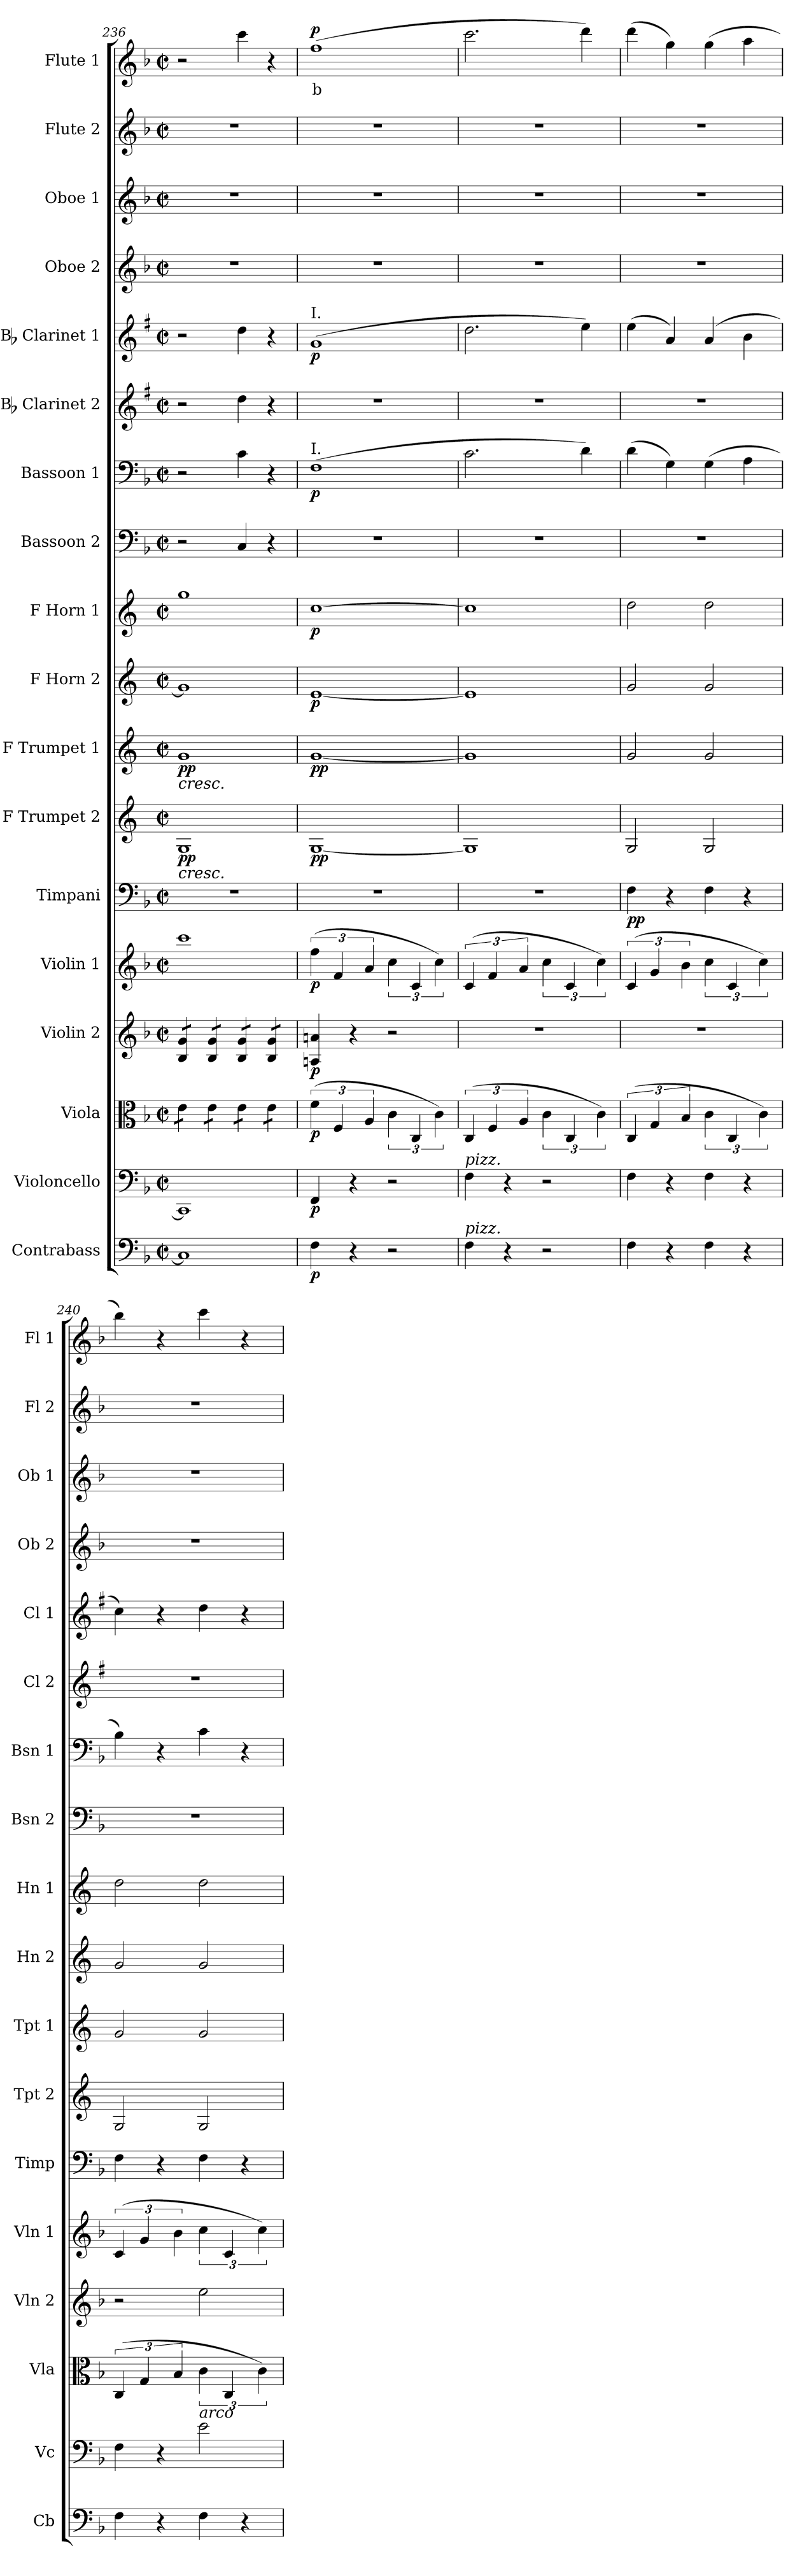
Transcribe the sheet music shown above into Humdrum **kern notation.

**kern	**dynam	**kern	**dynam	**kern	**dynam	**kern	**dynam	**kern	**dynam	**kern	**dynam	**kern	**dynam	**kern	**dynam	**kern	**dynam	**kern	**dynam	**kern	**kern	**dynam	**kern	**kern	**dynam	**kern	**kern	**kern	**kern	**text	**dynam
*part18	*part18	*part17	*part17	*part16	*part16	*part15	*part15	*part14	*part14	*part13	*part13	*part12	*part12	*part11	*part11	*part10	*part10	*part9	*part9	*part8	*part7	*part7	*part6	*part5	*part5	*part4	*part3	*part2	*part1	*part1	*part1
*staff18	*staff18	*staff17	*staff17	*staff16	*staff16	*staff15	*staff15	*staff14	*staff14	*staff13	*staff13	*staff12	*staff12	*staff11	*staff11	*staff10	*staff10	*staff9	*staff9	*staff8	*staff7	*staff7	*staff6	*staff5	*staff5	*staff4	*staff3	*staff2	*staff1	*staff1	*staff1
*I"Contrabass	*	*I"Violoncello	*	*I"Viola	*	*I"Violin 2	*	*I"Violin 1	*	*I"Timpani	*	*I"F Trumpet 2	*	*I"F Trumpet 1	*	*I"F Horn 2	*	*I"F Horn 1	*	*I"Bassoon 2	*I"Bassoon 1	*	*I"Bb Clarinet 2	*I"Bb Clarinet 1	*	*I"Oboe 2	*I"Oboe 1	*I"Flute 2	*I"Flute 1	*	*
*I'Cb	*	*I'Vc	*	*I'Vla	*	*I'Vln 2	*	*I'Vln 1	*	*I'Timp	*	*I'Tpt 2	*	*I'Tpt 1	*	*I'Hn 2	*	*I'Hn 1	*	*I'Bsn 2	*I'Bsn 1	*	*I'Cl 2	*I'Cl 1	*	*I'Ob 2	*I'Ob 1	*I'Fl 2	*I'Fl 1	*	*
!!LO:PB:g=z
*clefF4	*	*clefF4	*	*clefC3	*	*clefG2	*	*clefG2	*	*clefF4	*	*clefG2	*	*clefG2	*	*clefG2	*	*clefG2	*	*clefF4	*clefF4	*	*clefG2	*clefG2	*	*clefG2	*clefG2	*clefG2	*clefG2	*	*
*ITrd7c12	*	*	*	*	*	*	*	*	*	*	*	*ITrd-3c-5	*	*ITrd-3c-5	*	*ITrd4c7	*	*ITrd4c7	*	*	*	*	*ITrd1c2	*ITrd1c2	*	*	*	*	*	*	*
*k[b-]	*	*k[b-]	*	*k[b-]	*	*k[b-]	*	*k[b-]	*	*k[b-]	*	*k[b-]	*	*k[b-]	*	*k[b-]	*	*k[b-]	*	*k[b-]	*k[b-]	*	*k[b-]	*k[b-]	*	*k[b-]	*k[b-]	*k[b-]	*k[b-]	*	*
*M2/2	*	*M2/2	*	*M2/2	*	*M2/2	*	*M2/2	*	*M2/2	*	*M2/2	*	*M2/2	*	*M2/2	*	*M2/2	*	*M2/2	*M2/2	*	*M2/2	*M2/2	*	*M2/2	*M2/2	*M2/2	*M2/2	*	*
*met(c|)	*	*met(c|)	*	*met(c|)	*	*met(c|)	*	*met(c|)	*	*met(c|)	*	*met(c|)	*	*met(c|)	*	*met(c|)	*	*met(c|)	*	*met(c|)	*met(c|)	*	*met(c|)	*met(c|)	*	*met(c|)	*met(c|)	*met(c|)	*met(c|)	*	*
=236	=236	=236	=236	=236	=236	=236	=236	=236	=236	=236	=236	=236	=236	=236	=236	=236	=236	=236	=236	=236	=236	=236	=236	=236	=236	=236	=236	=236	=236	=236	=236
!	!	!	!	!	!	!	!	!	!	!	!	!	!	!LO:TX:b:i:t=cresc.	!	!	!	!	!	!	!	!	!	!	!	!	!	!	!	!	!
!	!	!	!	!	!	!	!	!	!	!	!	!LO:TX:b:i:t=cresc.	!	!	!	!	!	!	!	!	!	!	!	!	!	!	!	!	!	!	!
!	!	!	!	!	!	!	!	!	!	!	!	!	!LO:DY:b	!	!LO:DY:b	!	!	!	!	!	!	!	!	!	!	!	!	!	!	!	!
*	*	*	*	*tremolo	*	*	*	*	*	*	*	*	*	*	*	*	*	*	*	*	*	*	*	*	*	*	*	*	*	*	*
*	*	*	*	*	*	*tremolo	*	*	*	*	*	*	*	*	*	*	*	*	*	*	*	*	*	*	*	*	*	*	*	*	*
1CC]	.	1CC]	.	12e\L	.	12B-/ 12g/L	.	1ccc	.	1r	.	1c	pp	1cc	pp	1c]	.	1cc	.	2r	2r	.	2r	2r	.	1r	1r	1r	2r	.	.
.	.	.	.	12e\	.	12B-/ 12g/	.	.	.	.	.	.	.	.	.	.	.	.	.	.	.	.	.	.	.	.	.	.	.	.	.
.	.	.	.	12e\J	.	12B-/ 12g/J	.	.	.	.	.	.	.	.	.	.	.	.	.	.	.	.	.	.	.	.	.	.	.	.	.
.	.	.	.	12e\L	.	12B-/ 12g/L	.	.	.	.	.	.	.	.	.	.	.	.	.	.	.	.	.	.	.	.	.	.	.	.	.
.	.	.	.	12e\	.	12B-/ 12g/	.	.	.	.	.	.	.	.	.	.	.	.	.	.	.	.	.	.	.	.	.	.	.	.	.
.	.	.	.	12e\J	.	12B-/ 12g/J	.	.	.	.	.	.	.	.	.	.	.	.	.	.	.	.	.	.	.	.	.	.	.	.	.
.	.	.	.	12e\L	.	12B-/ 12g/L	.	.	.	.	.	.	.	.	.	.	.	.	.	4C/	4c\	.	4cc\	4cc\	.	.	.	.	4ccc\	.	.
.	.	.	.	12e\	.	12B-/ 12g/	.	.	.	.	.	.	.	.	.	.	.	.	.	.	.	.	.	.	.	.	.	.	.	.	.
.	.	.	.	12e\J	.	12B-/ 12g/J	.	.	.	.	.	.	.	.	.	.	.	.	.	.	.	.	.	.	.	.	.	.	.	.	.
.	.	.	.	12e\L	.	12B-/ 12g/L	.	.	.	.	.	.	.	.	.	.	.	.	.	4r	4r	.	4r	4r	.	.	.	.	4r	.	.
.	.	.	.	12e\	.	12B-/ 12g/	.	.	.	.	.	.	.	.	.	.	.	.	.	.	.	.	.	.	.	.	.	.	.	.	.
.	.	.	.	12e\J	.	12B-/ 12g/J	.	.	.	.	.	.	.	.	.	.	.	.	.	.	.	.	.	.	.	.	.	.	.	.	.
*	*	*	*	*	*	*Xtremolo	*	*	*	*	*	*	*	*	*	*	*	*	*	*	*	*	*	*	*	*	*	*	*	*	*
*	*	*	*	*Xtremolo	*	*	*	*	*	*	*	*	*	*	*	*	*	*	*	*	*	*	*	*	*	*	*	*	*	*	*
=237	=237	=237	=237	=237	=237	=237	=237	=237	=237	=237	=237	=237	=237	=237	=237	=237	=237	=237	=237	=237	=237	=237	=237	=237	=237	=237	=237	=237	=237	=237	=237
!	!	!	!	!	!	!	!	!	!	!	!	!	!	!	!	!	!	!	!	!	!	!	!	!LO:TX:a:t=I.	!	!	!	!	!	!	!
!	!	!	!	!	!	!	!	!	!	!	!	!	!	!	!	!	!	!	!	!	!LO:TX:a:t=I.	!	!	!	!	!	!	!	!	!	!
!	!LO:DY:b	!	!LO:DY:b	!	!LO:DY:b	!	!LO:DY:b	!	!LO:DY:b	!	!	!	!LO:DY:b	!	!LO:DY:b	!	!LO:DY:b	!	!LO:DY:b	!	!	!LO:DY:b	!	!	!LO:DY:b	!	!	!	!	!LO:LY:b:color=#FF0000	!LO:DY:b
4FF\	p	4FF/	p	(6f\	p	4An/ 4an/	p	(6ff\	p	1r	.	[1c	pp	[1cc	pp	[1A	p	[1f	p	1r	(1F	p	1r	(1f	p	1r	1r	1r	(1ff	b	p
.	.	.	.	6F/	.	.	.	6f/	.	.	.	.	.	.	.	.	.	.	.	.	.	.	.	.	.	.	.	.	.	.	.
4r	.	4r	.	.	.	4r	.	.	.	.	.	.	.	.	.	.	.	.	.	.	.	.	.	.	.	.	.	.	.	.	.
.	.	.	.	6A/	.	.	.	6a/	.	.	.	.	.	.	.	.	.	.	.	.	.	.	.	.	.	.	.	.	.	.	.
2r	.	2r	.	6c\	.	2r	.	6cc\	.	.	.	.	.	.	.	.	.	.	.	.	.	.	.	.	.	.	.	.	.	.	.
.	.	.	.	6C/	.	.	.	6c/	.	.	.	.	.	.	.	.	.	.	.	.	.	.	.	.	.	.	.	.	.	.	.
.	.	.	.	6c\)	.	.	.	6cc\)	.	.	.	.	.	.	.	.	.	.	.	.	.	.	.	.	.	.	.	.	.	.	.
=238	=238	=238	=238	=238	=238	=238	=238	=238	=238	=238	=238	=238	=238	=238	=238	=238	=238	=238	=238	=238	=238	=238	=238	=238	=238	=238	=238	=238	=238	=238	=238
!	!	!LO:TX:i:t=pizz.	!	!	!	!	!	!	!	!	!	!	!	!	!	!	!	!	!	!	!	!	!	!	!	!	!	!	!	!	!
!LO:TX:i:t=pizz.	!	!	!	!	!	!	!	!	!	!	!	!	!	!	!	!	!	!	!	!	!	!	!	!	!	!	!	!	!	!	!
4FF\	.	4F\	.	(6C/	.	1r	.	(6c/	.	1r	.	1c]	.	1cc]	.	1A]	.	1f]	.	1r	2.c\	.	1r	2.cc\	.	1r	1r	1r	2.ccc\	.	.
.	.	.	.	6F/	.	.	.	6f/	.	.	.	.	.	.	.	.	.	.	.	.	.	.	.	.	.	.	.	.	.	.	.
4r	.	4r	.	.	.	.	.	.	.	.	.	.	.	.	.	.	.	.	.	.	.	.	.	.	.	.	.	.	.	.	.
.	.	.	.	6A/	.	.	.	6a/	.	.	.	.	.	.	.	.	.	.	.	.	.	.	.	.	.	.	.	.	.	.	.
2r	.	2r	.	6c\	.	.	.	6cc\	.	.	.	.	.	.	.	.	.	.	.	.	.	.	.	.	.	.	.	.	.	.	.
.	.	.	.	6C/	.	.	.	6c/	.	.	.	.	.	.	.	.	.	.	.	.	.	.	.	.	.	.	.	.	.	.	.
.	.	.	.	.	.	.	.	.	.	.	.	.	.	.	.	.	.	.	.	.	4d\)	.	.	4dd\)	.	.	.	.	4ddd\)	.	.
.	.	.	.	6c\)	.	.	.	6cc\)	.	.	.	.	.	.	.	.	.	.	.	.	.	.	.	.	.	.	.	.	.	.	.
=239	=239	=239	=239	=239	=239	=239	=239	=239	=239	=239	=239	=239	=239	=239	=239	=239	=239	=239	=239	=239	=239	=239	=239	=239	=239	=239	=239	=239	=239	=239	=239
!	!	!	!	!	!	!	!	!	!	!	!LO:DY:b	!	!	!	!	!	!	!	!	!	!	!	!	!	!	!	!	!	!	!	!
4FF\	.	4F\	.	(6C/	.	1r	.	(6c/	.	4F\	pp	2c/	.	2cc/	.	2c/	.	2g\	.	1r	(4d\	.	1r	(4dd\	.	1r	1r	1r	(4ddd\	.	.
.	.	.	.	6G/	.	.	.	6g/	.	.	.	.	.	.	.	.	.	.	.	.	.	.	.	.	.	.	.	.	.	.	.
4r	.	4r	.	.	.	.	.	.	.	4r	.	.	.	.	.	.	.	.	.	.	4G\)	.	.	4g/)	.	.	.	.	4gg\)	.	.
.	.	.	.	6B-/	.	.	.	6b-\	.	.	.	.	.	.	.	.	.	.	.	.	.	.	.	.	.	.	.	.	.	.	.
4FF\	.	4F\	.	6c\	.	.	.	6cc\	.	4F\	.	2c/	.	2cc/	.	2c/	.	2g\	.	.	(4G\	.	.	(4g/	.	.	.	.	(4gg\	.	.
.	.	.	.	6C/	.	.	.	6c/	.	.	.	.	.	.	.	.	.	.	.	.	.	.	.	.	.	.	.	.	.	.	.
4r	.	4r	.	.	.	.	.	.	.	4r	.	.	.	.	.	.	.	.	.	.	4A\	.	.	4a\	.	.	.	.	4aa\	.	.
.	.	.	.	6c\)	.	.	.	6cc\)	.	.	.	.	.	.	.	.	.	.	.	.	.	.	.	.	.	.	.	.	.	.	.
=240	=240	=240	=240	=240	=240	=240	=240	=240	=240	=240	=240	=240	=240	=240	=240	=240	=240	=240	=240	=240	=240	=240	=240	=240	=240	=240	=240	=240	=240	=240	=240
4FF\	.	4F\	.	(6C/	.	2r	.	(6c/	.	4F\	.	2c/	.	2cc/	.	2c/	.	2g\	.	1r	4B-\)	.	1r	4b-\)	.	1r	1r	1r	4bb-\)	.	.
.	.	.	.	6G/	.	.	.	6g/	.	.	.	.	.	.	.	.	.	.	.	.	.	.	.	.	.	.	.	.	.	.	.
4r	.	4r	.	.	.	.	.	.	.	4r	.	.	.	.	.	.	.	.	.	.	4r	.	.	4r	.	.	.	.	4r	.	.
.	.	.	.	6B-/	.	.	.	6b-\	.	.	.	.	.	.	.	.	.	.	.	.	.	.	.	.	.	.	.	.	.	.	.
!	!	!LO:TX:a:i:t=arco	!	!	!	!	!	!	!	!	!	!	!	!	!	!	!	!	!	!	!	!	!	!	!	!	!	!	!	!	!
4FF\	.	2e\	.	6c\	.	2ee\	.	6cc\	.	4F\	.	2c/	.	2cc/	.	2c/	.	2g\	.	.	4c\	.	.	4cc\	.	.	.	.	4ccc\	.	.
.	.	.	.	6C/	.	.	.	6c/	.	.	.	.	.	.	.	.	.	.	.	.	.	.	.	.	.	.	.	.	.	.	.
4r	.	.	.	.	.	.	.	.	.	4r	.	.	.	.	.	.	.	.	.	.	4r	.	.	4r	.	.	.	.	4r	.	.
.	.	.	.	6c\)	.	.	.	6cc\)	.	.	.	.	.	.	.	.	.	.	.	.	.	.	.	.	.	.	.	.	.	.	.
=	=	=	=	=	=	=	=	=	=	=	=	=	=	=	=	=	=	=	=	=	=	=	=	=	=	=	=	=	=	=	=
*-	*-	*-	*-	*-	*-	*-	*-	*-	*-	*-	*-	*-	*-	*-	*-	*-	*-	*-	*-	*-	*-	*-	*-	*-	*-	*-	*-	*-	*-	*-	*-
